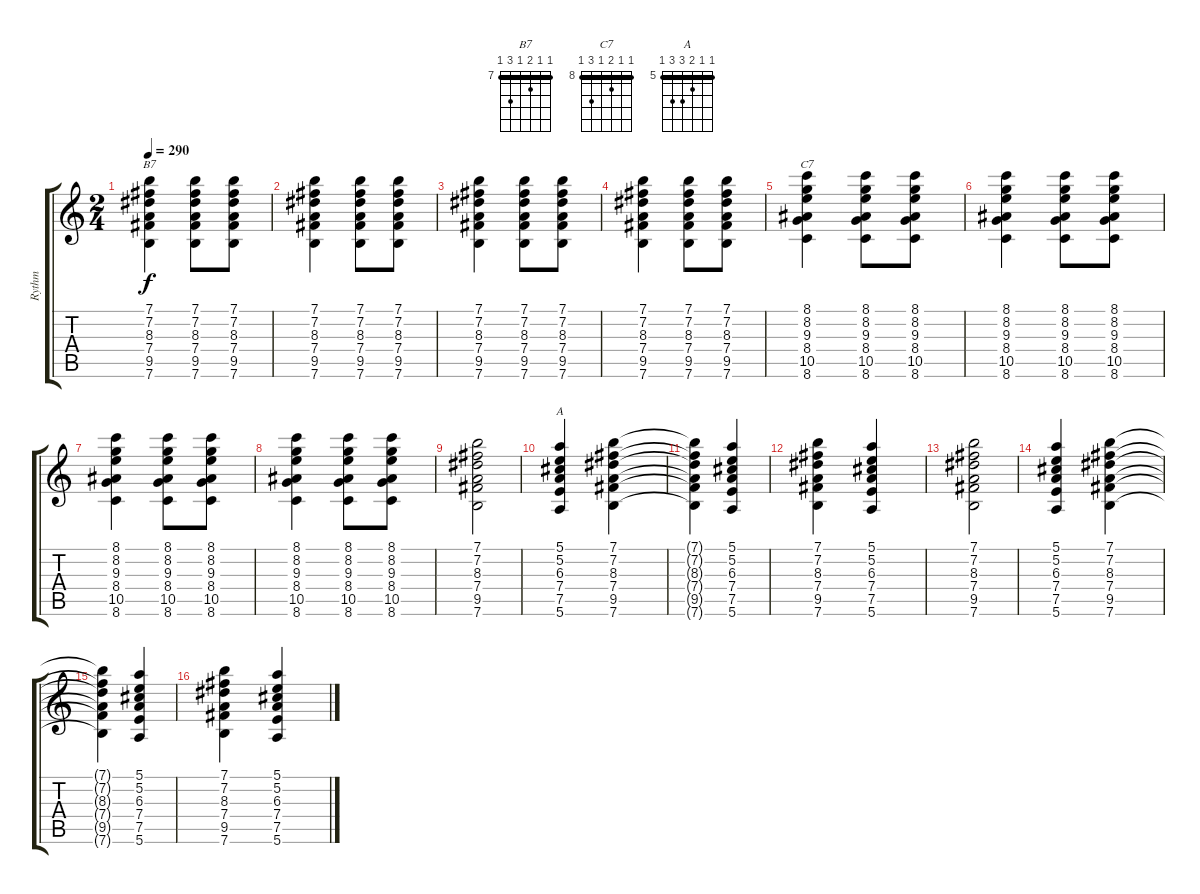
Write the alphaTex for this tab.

\track ("Rythm" "Rythm") {instrument acousticguitarsteel}
\staff {score tabs}
\tuning (E4 B3 G3 D3 A2 E2) {hide}
\chord ("B7" 7 7 8 7 9 7) {firstfret 7 barre 7}
\chord ("C7" 8 8 9 8 10 8) {firstfret 8 barre 8}
\chord ("A" 5 5 6 7 7 5) {firstfret 5 barre 5}
\ts (2 4)
\tempo 290
\clef g2
\ks c
(7.1 7.2 8.3 7.4 9.5 7.6).4{ch "B7" dy f} (7.1 7.2 8.3 7.4 9.5 7.6).8 (7.1 7.2 8.3 7.4 9.5 7.6).8 |
(7.1 7.2 8.3 7.4 9.5 7.6).4 (7.1 7.2 8.3 7.4 9.5 7.6).8 (7.1 7.2 8.3 7.4 9.5 7.6).8 |
(7.1 7.2 8.3 7.4 9.5 7.6).4 (7.1 7.2 8.3 7.4 9.5 7.6).8 (7.1 7.2 8.3 7.4 9.5 7.6).8 |
(7.1 7.2 8.3 7.4 9.5 7.6).4 (7.1 7.2 8.3 7.4 9.5 7.6).8 (7.1 7.2 8.3 7.4 9.5 7.6).8 |
(8.1 8.2 9.3 8.4 10.5 8.6).4{ch "C7"} (8.1 8.2 9.3 8.4 10.5 8.6).8 (8.1 8.2 9.3 8.4 10.5 8.6).8 |
(8.1 8.2 9.3 8.4 10.5 8.6).4 (8.1 8.2 9.3 8.4 10.5 8.6).8 (8.1 8.2 9.3 8.4 10.5 8.6).8 |
(8.1 8.2 9.3 8.4 10.5 8.6).4 (8.1 8.2 9.3 8.4 10.5 8.6).8 (8.1 8.2 9.3 8.4 10.5 8.6).8 |
(8.1 8.2 9.3 8.4 10.5 8.6).4 (8.1 8.2 9.3 8.4 10.5 8.6).8 (8.1 8.2 9.3 8.4 10.5 8.6).8 |
(7.1 7.2 8.3 7.4 9.5 7.6).2 |
(5.1 5.2 6.3 7.4 7.5 5.6).4{ch "A"} (7.1 7.2 8.3 7.4 9.5 7.6).4 |
(7.1{t} 7.2{t} 8.3{t} 7.4{t} 9.5{t} 7.6{t}).4 (5.1 5.2 6.3 7.4 7.5 5.6).4 |
(7.1 7.2 8.3 7.4 9.5 7.6).4 (5.1 5.2 6.3 7.4 7.5 5.6).4 |
(7.1 7.2 8.3 7.4 9.5 7.6).2 |
(5.1 5.2 6.3 7.4 7.5 5.6).4 (7.1 7.2 8.3 7.4 9.5 7.6).4 |
(7.1{t} 7.2{t} 8.3{t} 7.4{t} 9.5{t} 7.6{t}).4 (5.1 5.2 6.3 7.4 7.5 5.6).4 |
(7.1 7.2 8.3 7.4 9.5 7.6).4 (5.1 5.2 6.3 7.4 7.5 5.6).4
